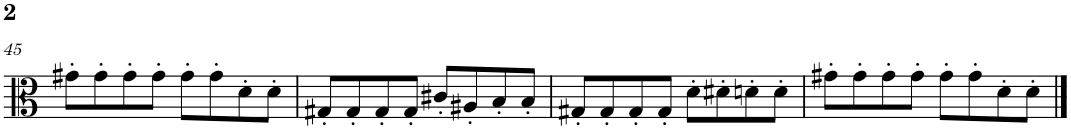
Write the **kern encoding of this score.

**kern
*part1
*staff1
*I"Viola
*I'Vla.
!!LO:PB:g=z
*clefC3
*k[]
*M4/4
=45
8g#X'\L
8g#'\
8g#'\
8g#'\J
8g#'\L
8g#'\
8d'\
8d'\J
=46
8G#X'/L
8G#'/
8G#'/
8G#'/J
8c#X'/L
8A#X'/
8B'/
8B'/J
=47
8G#X'/L
8G#'/
8G#'/
8G#'/J
8d'\L
8d#X'\
8dn'\
8d'\J
=48
8g#X'\L
8g#'\
8g#'\
8g#'\J
8g#'\L
8g#'\
8d'\
8d'\J
==
*-
